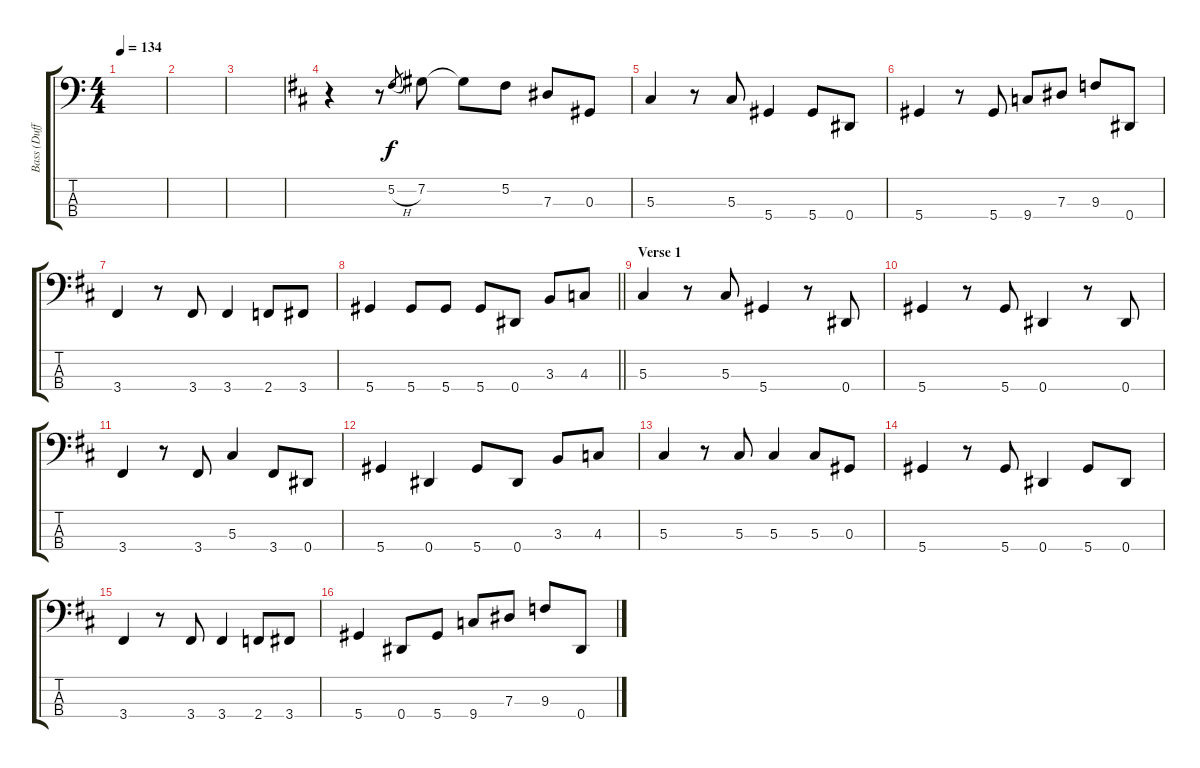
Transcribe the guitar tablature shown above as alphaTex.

\track ("Bass (Duff)" "Bass (Duff") {instrument electricbasspick}
\staff {score tabs}
\tuning (Gb2 Db2 Ab1 Eb1) {hide}
\ts (4 4)
\tempo 134
\clef f4
\ks c
|
|
|
\ks d
r.4 r.8 5.2{h}.8{gr} 7.2.8 7.2{t}.8 5.2.8 7.3.8 0.3.8 |
5.3.4 r.8 5.3.8 5.4.4 5.4.8 0.4.8 |
5.4.4 r.8 5.4.8 9.4.8 7.3.8 9.3.8 0.4.8 |
3.4.4 r.8 3.4.8 3.4.4 2.4.8 3.4.8 |
\barLineRight lightlight
5.4.4 5.4.8 5.4.8 5.4.8 0.4.8 3.3.8 4.3.8 |
\section ("" "Verse 1")
5.3.4 r.8 5.3.8 5.4.4 r.8 0.4.8 |
5.4.4 r.8 5.4.8 0.4.4 r.8 0.4.8 |
3.4.4 r.8 3.4.8 5.3.4 3.4.8 0.4.8 |
5.4.4 0.4.4 5.4.8 0.4.8 3.3.8 4.3.8 |
5.3.4 r.8 5.3.8 5.3.4 5.3.8 0.3.8 |
5.4.4 r.8 5.4.8 0.4.4 5.4.8 0.4.8 |
3.4.4 r.8 3.4.8 3.4.4 2.4.8 3.4.8 |
5.4.4 0.4.8 5.4.8 9.4.8 7.3.8 9.3.8 0.4.8
